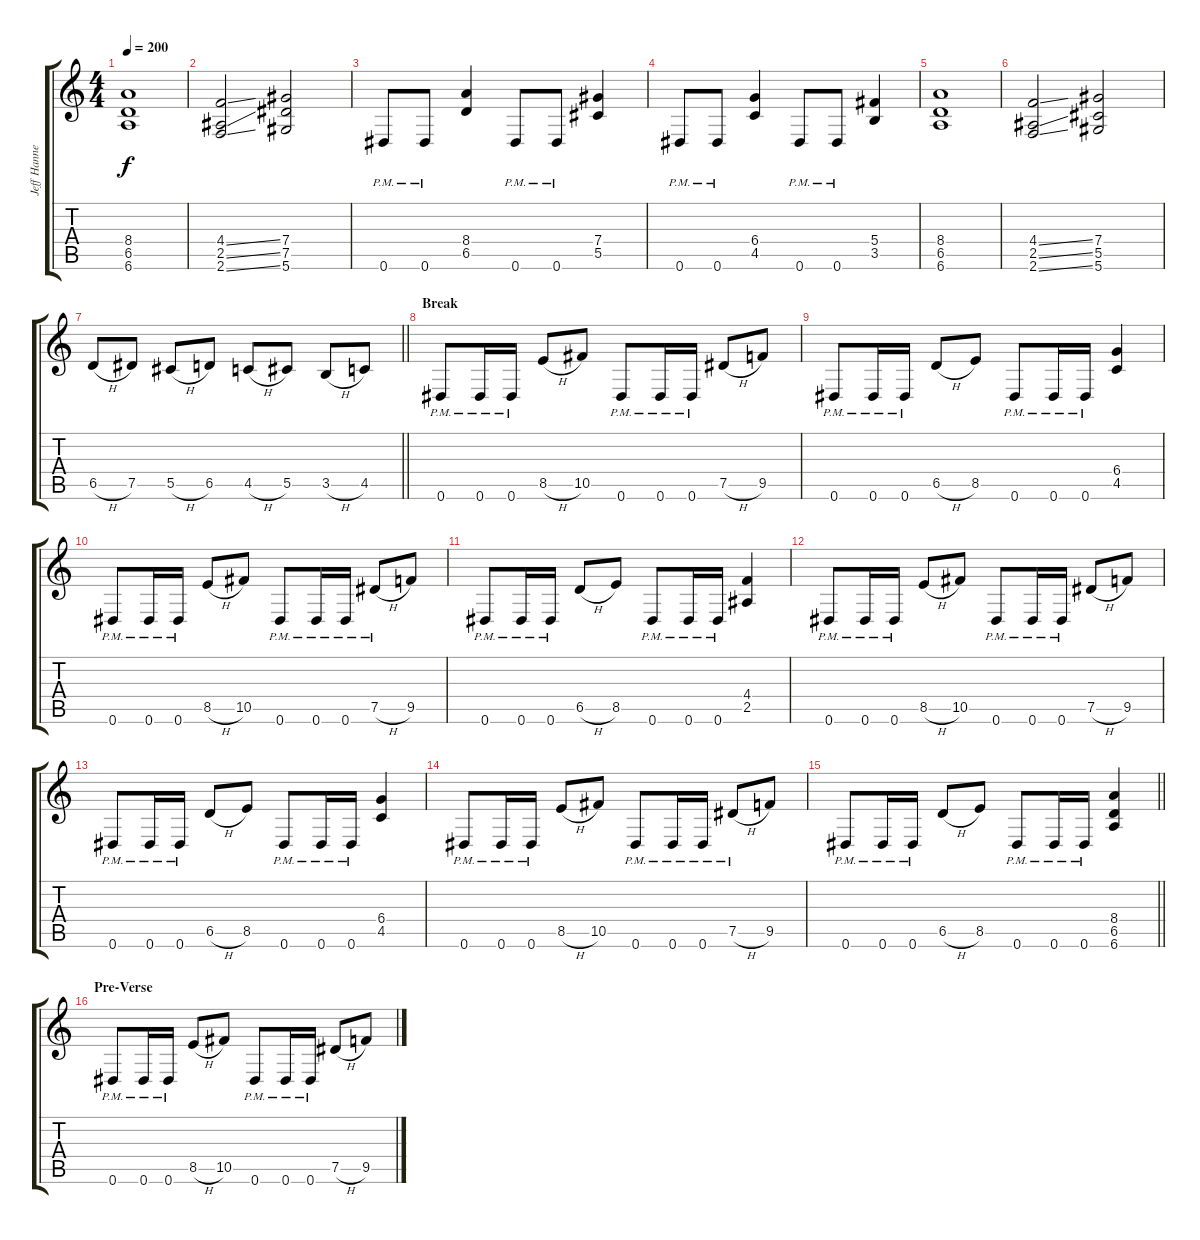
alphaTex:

\track ("Jeff Hanneman (Lead)" "Jeff Hanne") {instrument distortionguitar}
\staff {score tabs}
\tuning (Eb4 Bb3 Gb3 Db3 Ab2 Eb2) {hide}
\ts (4 4)
\tempo 200
\clef g2
\ks c
(8.4 6.5 6.6).1{dy f} |
(4.4{ss} 2.5{ss} 2.6{ss}).2 (7.4 7.5 5.6).2 |
0.6{pm}.8 0.6{pm}.8 (8.4 6.5).4 0.6{pm}.8 0.6{pm}.8 (7.4 5.5).4 |
0.6{pm}.8 0.6{pm}.8 (6.4 4.5).4 0.6{pm}.8 0.6{pm}.8 (5.4 3.5).4 |
(8.4 6.5 6.6).1 |
(4.4{ss} 2.5{ss} 2.6{ss}).2 (7.4 5.5 5.6).2 |
\barLineRight lightlight
6.5{h}.8 7.5.8 5.5{h}.8 6.5.8 4.5{h}.8 5.5.8 3.5{h}.8 4.5.8 |
\section ("" "Break")
0.6{pm}.8 0.6{pm}.16 0.6{pm}.16 8.5{h}.8 10.5.8 0.6{pm}.8 0.6{pm}.16 0.6{pm}.16 7.5{h}.8 9.5.8 |
0.6{pm}.8 0.6{pm}.16 0.6{pm}.16 6.5{h}.8 8.5.8 0.6{pm}.8 0.6{pm}.16 0.6{pm}.16 (6.4 4.5).4 |
0.6{pm}.8 0.6{pm}.16 0.6{pm}.16 8.5{h}.8 10.5.8 0.6{pm}.8 0.6{pm}.16 0.6{pm}.16 7.5{h pm}.8 9.5.8 |
0.6{pm}.8 0.6{pm}.16 0.6{pm}.16 6.5{h}.8 8.5.8 0.6{pm}.8 0.6{pm}.16 0.6{pm}.16 (4.4 2.5).4 |
0.6{pm}.8 0.6{pm}.16 0.6{pm}.16 8.5{h}.8 10.5.8 0.6{pm}.8 0.6{pm}.16 0.6{pm}.16 7.5{h}.8 9.5.8 |
0.6{pm}.8 0.6{pm}.16 0.6{pm}.16 6.5{h}.8 8.5.8 0.6{pm}.8 0.6{pm}.16 0.6{pm}.16 (6.4 4.5).4 |
0.6{pm}.8 0.6{pm}.16 0.6{pm}.16 8.5{h}.8 10.5.8 0.6{pm}.8 0.6{pm}.16 0.6{pm}.16 7.5{h pm}.8 9.5.8 |
\barLineRight lightlight
0.6{pm}.8 0.6{pm}.16 0.6{pm}.16 6.5{h}.8 8.5.8 0.6{pm}.8 0.6{pm}.16 0.6{pm}.16 (8.4 6.5 6.6).4 |
\section ("" "Pre-Verse")
0.6{pm}.8 0.6{pm}.16 0.6{pm}.16 8.5{h}.8 10.5.8 0.6{pm}.8 0.6{pm}.16 0.6{pm}.16 7.5{h}.8 9.5.8
